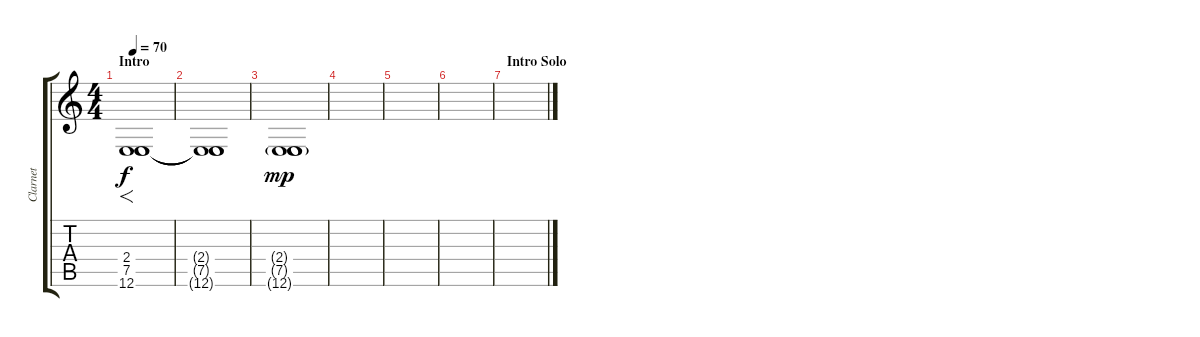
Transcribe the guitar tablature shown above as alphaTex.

\track ("Clarnet" "Clarnet") {instrument clarinet}
\staff {score tabs}
\tuning (E4 B3 G3 D3 A2 E2) {hide}
\ts (4 4)
\section ("" "Intro")
\tempo 70
\clef g2
\ks c
(2.4 7.5 12.6).1{f dy f instrument clarinet} |
(2.4{t} 7.5{t} 12.6{t}).1 |
(2.4{g} 7.5{g} 12.6{g}).1{dy mp} |
|
|
|
\section ("" "Intro Solo")
